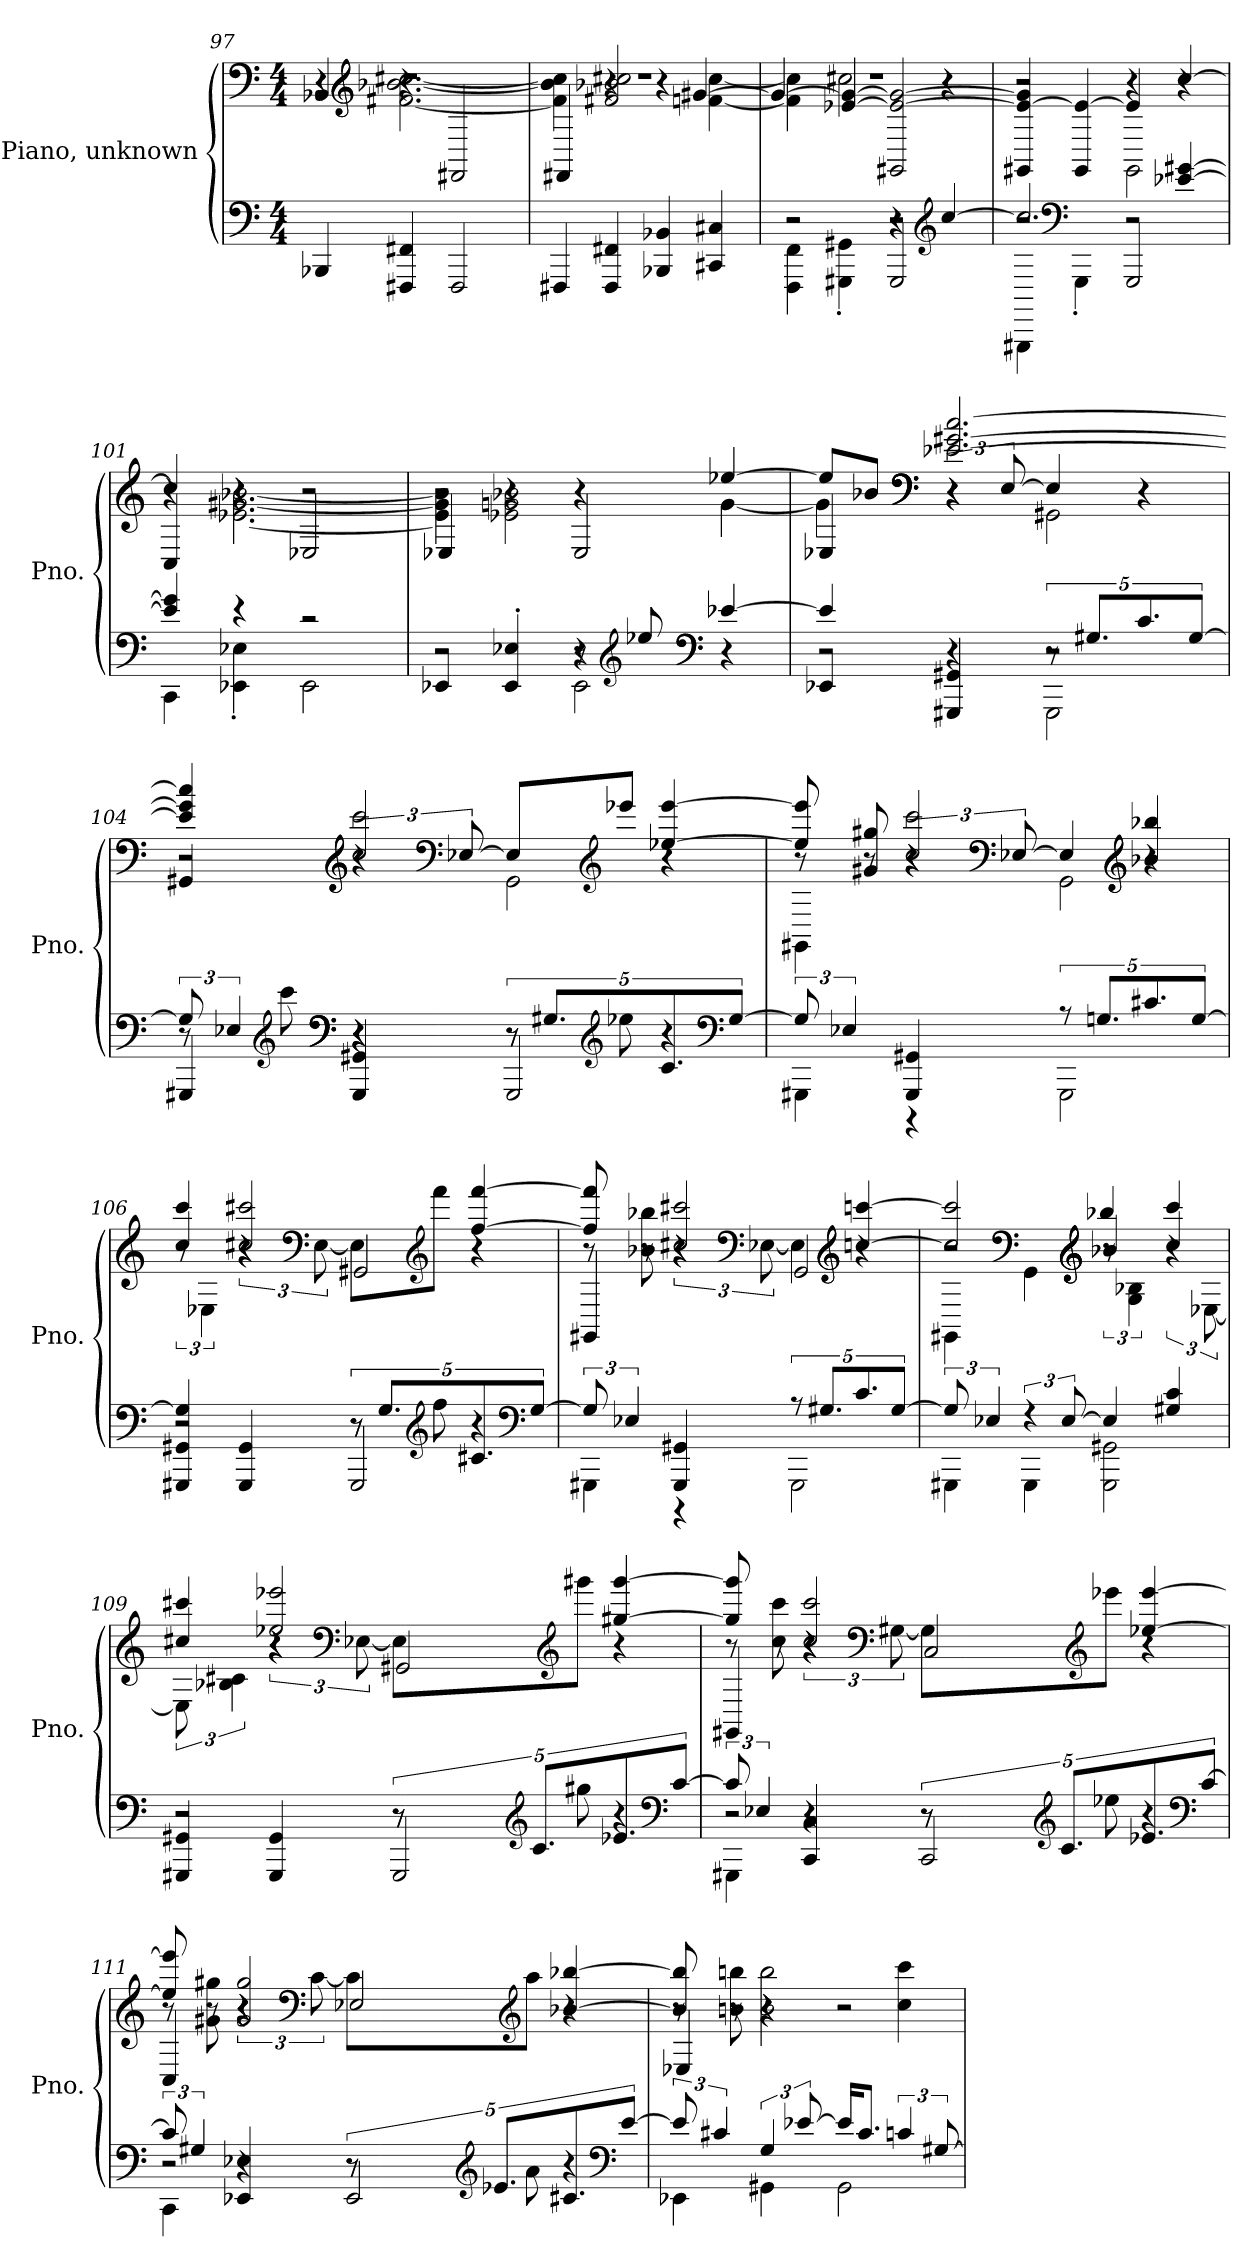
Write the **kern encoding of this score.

**kern	**kern
*part1	*part1
*staff2	*staff1
*I"Piano, unknown	*
*I'Pno.	*
*clefF4	*clefF4
*k[]	*k[]
*M4/4	*M4/4
=97	=97
*	*^
*	*	*^
4BBB-X/	1r	4r	4BB-X/
*	*clefG2	*	*
4FFF#X/ 4FF#X/	.	[2.f#X\ [2.b-X\ [2.cc#X\	4r
2FFF#/	.	.	2FF#X/
=98	=98	=98	=98
4FFF#X/	1r	4f#\] 4b-\] 4cc#\]	4FF#X/
4FFF#/ 4FF#X/	.	4r	2f#X/ 2b-X/ 2cc#X/
4BBB-X/ 4BB-X/	.	4r	.
4CC#X/ 4C#X/	.	[4fn\ [4cc#\	[4g#X/
!!LO:LB:g=z	!!	!!
=99	=99	=99	=99
*^	*	*	*
*	*^	*	*	*
2r	4FFF\ 4FF\	2r	1r	4f\] 4cc#\]	4g#/_
.	4GGG#X\' 4GG#X\'	.	.	2cc#X\	[4e-X/ 4g#/_
4r	2r	2GGG#/	.	.	2GG#X/ 2e-/_ 2g#/_
*clefG2	*	*	*	*	*
[4cc/	.	.	.	4r	.
=100	=100	=100	=100	=100	=100
2.cc/]	4GGG#X\	2r	2r	2r	4GG#X/ 4e-/_ 4g#/]
*clefF4	*	*	*	*	*
.	4GGG#'\	.	.	.	4GG#/ 4e-/_
.	2r	2GGG#/	4r	2GG#\	4e-/]
[4e-X/ [4g#X/	.	.	[4cc/	.	4r
*	*v	*v	*	*	*
=101	=101	=101	=101	=101
4e-/] 4g#/]	4CC\	4cc/]	4r	4C/
4r	4EE-X\' 4E-X\'	4r	[2.e-X\ [2.g#X\ [2.b-X\	4r
2r	2EE-\	2r	.	2E-X/
=102	=102	=102	=102	=102
*	*^	*	*	*
4EE-X/	2r	2r	2r	4e-\] 4g#\] 4b-\]	4E-X/
4EE-/' 4E-X/'	.	.	.	2e-X\ 2gn\ 2b-X\	4r
8r	2EE-\	4r	2E-/	.	4r
*clefG2	*	*	*	*	*
8ee-X/	.	.	.	.	.
*clefF4	*	*	*	*	*
4r	.	[4e-X/	.	[4g\	[4ee-X/
!!LO:LB:g=z	!!	!!
=103	=103	=103	=103	=103	=103
4EE-X/	2r	4e-/]	4E-X/	4g\]	8ee-/L]
.	.	.	.	.	8b-X/J
*	*	*	*clefF4	*	*
4GGG#X/ 4GG#X/	.	4r	[2.e-X/ [2.g#X/ [2.cc/	4r	6r
.	.	.	.	.	[12E-/
10r	2GGG#\	2r	.	2GG#X\	4E-/]
10.G#X/L	.	.	.	.	.
10.c/	.	.	.	.	4r
[10G#/J	.	.	.	.	.
=104	=104	=104	=104	=104	=104
12G#/]	8r	4GGG#X/	4e-/] 4g#/] 4cc/]	2r	4GG#X/
6E-X/	.	.	.	.	.
*clefG2	*	*	*	*	*
.	8ccc\	.	.	.	.
*clefF4	*	*	*clefG2	*	*
4GGG#/ 4GG#X/	4r	4r	2cc/ 2ccc/	.	6r
*	*	*	*clefF4	*	*
.	.	.	.	.	[12E-X/
10r	8r	2GGG#/	.	2GG#\	8E-/L]
10.G#X/L	.	.	.	.	.
*clefG2	*	*	*clefG2	*	*
.	8ee-X\	.	.	.	8eee-X/J
10.c/	4r	.	[4ee-X/ [4eee-/	.	4r
*clefF4	*	*	*	*	*
[10G#/J	.	.	.	.	.
*	*v	*v	*	*	*
!!LO:LB:g=z	!!	!!
=105	=105	=105	=105	=105
12G#/]	4GGG#X\	8ee-/] 8eee-/]	4GG#X\	8r
6E-X/	.	.	.	.
.	.	8r	.	8g#X/ 8gg#X/
4GGG#/ 4GG#X/	4r	2cc/ 2ccc/	4r	6r
*	*	*clefF4	*	*
.	.	.	.	[12E-X/
10r	2GGG#\	.	2GG#\	4E-/]
10.Gn/L	.	.	.	.
*	*	*clefG2	*	*
10.c#X/	.	4r	.	4b-X/ 4bb-X/
[10G/J	.	.	.	.
=106	=106	=106	=106	=106
*	*^	*	*	*
4GGG#X/ 4GG#X/ 4G/]	2r	2r	4cc/	12r	4ccc/
.	.	.	.	6E-X\	.
4GGG#/ 4GG#/	.	.	2cc#X/ 2ccc#X/	6r	4r
*	*	*	*clefF4	*	*
.	.	.	.	[12E-\	.
10r	8r	2GGG#/	.	8E-\L]	2GG#X/
10.G/L	.	.	.	.	.
*clefG2	*	*	*clefG2	*	*
.	8ff\	.	.	8fff\J	.
10.c#X/	4r	.	[4ff/ [4fff/	4r	.
*clefF4	*	*	*	*	*
[10G/J	.	.	.	.	.
*	*v	*v	*	*	*
!!LO:LB:g=z	!!	!!
=107	=107	=107	=107	=107
12G/]	4GGG#X\	8ff/] 8fff/]	8r	4GG#X/
6E-X/	.	.	.	.
.	.	8r	8b-X\ 8bb-X\	.
4GGG#/ 4GG#X/	4r	2cc#X/ 2ccc#X/	6r	4r
*	*	*clefF4	*	*
.	.	.	[12E-X\	.
10r	2GGG#\	.	4E-\]	2GG#/
10.G#X/L	.	.	.	.
*	*	*clefG2	*	*
10.c/	.	[4ccn/ [4cccn/	4r	.
[10G#/J	.	.	.	.
=108	=108	=108	=108	=108
12G#/]	4GGG#X\	2cc/] 2ccc/]	4GG#X\	2r
6E-X/	.	.	.	.
*	*	*clefF4	*	*
6r	4GGG#\	.	4GG#\	.
[12E-/	.	.	.	.
*	*	*clefG2	*	*
4E-/]	2GGG#\ 2GG#X\	4b-X/	12r	4bb-X/
.	.	.	6G\ 6B-X\	.
4G#X/ 4c/	.	4cc/	6r	4ccc/
.	.	.	[12E-X\	.
!!LO:LB:g=z	!!	!!
=109	=109	=109	=109	=109
*	*^	*	*	*
4GGG#X/ 4GG#X/	2r	2r	4cc#X/	12E-\]	4ccc#X/
.	.	.	.	6B-X\ 6c#X\	.
4GGG#/ 4GG#/	.	.	2ee-X/ 2eee-X/	6r	4r
*	*	*	*clefF4	*	*
.	.	.	.	[12E-X\	.
10r	8r	2GGG#/	.	8E-\L]	2GG#X/
*clefG2	*	*	*	*	*
10.c/L	.	.	.	.	.
*	*	*	*clefG2	*	*
.	8gg#X\	.	.	8ggg#X\J	.
10.e-X/	4r	.	[4gg#X/ [4ggg#/	4r	.
*clefF4	*	*	*	*	*
[10c/J	.	.	.	.	.
=110	=110	=110	=110	=110	=110
12c/]	4GGG#X\	2r	8gg#/] 8ggg#/]	8r	4GG#X/
6E-X/	.	.	.	.	.
.	.	.	8r	8cc\ 8ccc\	.
4CC/ 4C/	4r	.	2cc/ 2ccc/	6r	4r
*	*	*	*clefF4	*	*
.	.	.	.	[12G#X\	.
10r	8r	2CC/	.	8G#\L]	2C/
*clefG2	*	*	*	*	*
10.c/L	.	.	.	.	.
*	*	*	*clefG2	*	*
.	8ee-X\	.	.	8eee-X\J	.
10.e-X/	4r	.	[4ee-X/ [4eee-/	4r	.
*clefF4	*	*	*	*	*
[10c/J	.	.	.	.	.
!!LO:PB:g=z	!!	!!
=111	=111	=111	=111	=111	=111
12c/]	4CC\	2r	8ee-/] 8eee-/]	8r	4C/
6G#X/	.	.	.	.	.
.	.	.	8r	8g#X\ 8gg#X\	.
4EE-X/ 4E-X/	4r	.	2g#/ 2gg#/	6r	4r
*	*	*	*clefF4	*	*
.	.	.	.	[12c\	.
10r	8r	2EE-/	.	8c\L]	2E-X/
*clefG2	*	*	*	*	*
10.e-X/L	.	.	.	.	.
*	*	*	*clefG2	*	*
.	8a\	.	.	8aa\J	.
10.c#X/	4r	.	[4b-X/ [4bb-X/	4r	.
*clefF4	*	*	*	*	*
[10e-/J	.	.	.	.	.
*	*v	*v	*	*	*
=112	=112	=112	=112	=112
12e-/]	4EE-X\	8b-/] 8bb-/]	8r	4E-X/
6c#X/	.	.	.	.
.	.	8r	8bn\ 8bbn\	.
6G/	4GG#X\	4r	2b\ 2bb\	4r
[12e-X/	.	.	.	.
16e-/KL]	2GG#\	2r	.	2r
8.c#/J	.	.	.	.
6cn/	.	.	4cc\ 4ccc\	.
[12G#X/	.	.	.	.
*v	*v	*	*	*
*	*v	*v	*v
=	=
*-	*-
